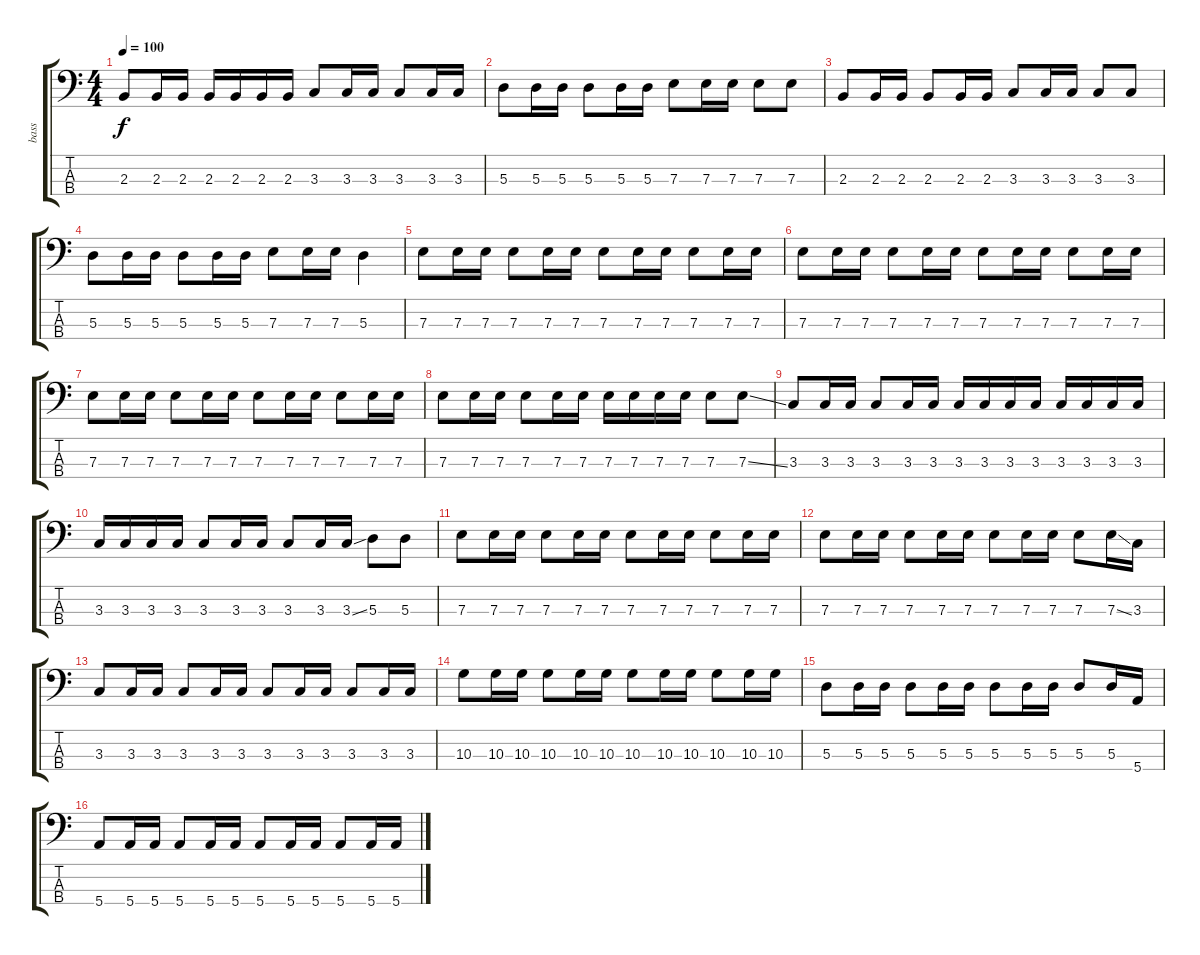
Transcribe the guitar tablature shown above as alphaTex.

\track ("bass" "bass") {instrument slapbass1}
\staff {score tabs}
\tuning (G2 D2 A1 E1) {hide}
\ts (4 4)
\tempo 100
\clef f4
\ks c
2.3.8{dy f} 2.3.16 2.3.16 2.3.16 2.3.16 2.3.16 2.3.16 3.3.8 3.3.16 3.3.16 3.3.8 3.3.16 3.3.16 |
5.3.8 5.3.16 5.3.16 5.3.8 5.3.16 5.3.16 7.3.8 7.3.16 7.3.16 7.3.8 7.3.8 |
2.3.8 2.3.16 2.3.16 2.3.8 2.3.16 2.3.16 3.3.8 3.3.16 3.3.16 3.3.8 3.3.8 |
5.3.8 5.3.16 5.3.16 5.3.8 5.3.16 5.3.16 7.3.8 7.3.16 7.3.16 5.3.4 |
7.3.8 7.3.16 7.3.16 7.3.8 7.3.16 7.3.16 7.3.8 7.3.16 7.3.16 7.3.8 7.3.16 7.3.16 |
7.3.8 7.3.16 7.3.16 7.3.8 7.3.16 7.3.16 7.3.8 7.3.16 7.3.16 7.3.8 7.3.16 7.3.16 |
7.3.8 7.3.16 7.3.16 7.3.8 7.3.16 7.3.16 7.3.8 7.3.16 7.3.16 7.3.8 7.3.16 7.3.16 |
7.3.8 7.3.16 7.3.16 7.3.8 7.3.16 7.3.16 7.3.16 7.3.16 7.3.16 7.3.16 7.3.8 7.3{ss}.8 |
3.3.8 3.3.16 3.3.16 3.3.8 3.3.16 3.3.16 3.3.16 3.3.16 3.3.16 3.3.16 3.3.16 3.3.16 3.3.16 3.3.16 |
3.3.16 3.3.16 3.3.16 3.3.16 3.3.8 3.3.16 3.3.16 3.3.8 3.3.16 3.3{ss}.16 5.3.8 5.3.8 |
7.3.8 7.3.16 7.3.16 7.3.8 7.3.16 7.3.16 7.3.8 7.3.16 7.3.16 7.3.8 7.3.16 7.3.16 |
7.3.8 7.3.16 7.3.16 7.3.8 7.3.16 7.3.16 7.3.8 7.3.16 7.3.16 7.3.8 7.3{ss}.16 3.3.16 |
3.3.8 3.3.16 3.3.16 3.3.8 3.3.16 3.3.16 3.3.8 3.3.16 3.3.16 3.3.8 3.3.16 3.3.16 |
10.3.8 10.3.16 10.3.16 10.3.8 10.3.16 10.3.16 10.3.8 10.3.16 10.3.16 10.3.8 10.3.16 10.3.16 |
5.3.8 5.3.16 5.3.16 5.3.8 5.3.16 5.3.16 5.3.8 5.3.16 5.3.16 5.3.8 5.3.16 5.4.16 |
5.4.8 5.4.16 5.4.16 5.4.8 5.4.16 5.4.16 5.4.8 5.4.16 5.4.16 5.4.8 5.4.16 5.4.16
